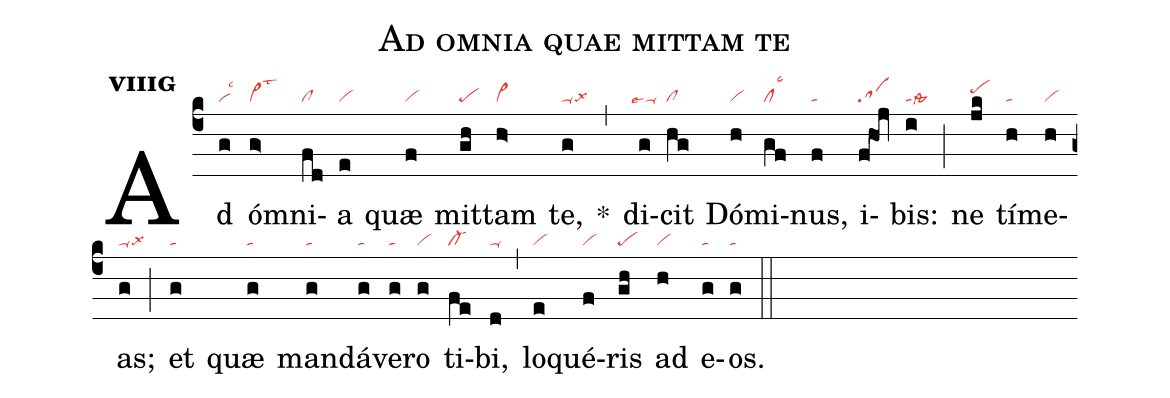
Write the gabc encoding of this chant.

name:Ad omnia quae mittam te;
office-part:an;
mode:8g;
nabc-lines:1;
%%
initial-style: 1;
name: Ad omnia quae mittam te ;
mode:8;
office-part: Antiphona;
annotation: Ant.;
annotation: viii g;
nabc-lines:1;
%%
(c4) Ad(g|vilsc3) óm(g>|vi>lst3)ni(fd|cl)a(e|vi) quæ(f|vi) mit(gh|pe)tam(h>|vi>) te,(g|ta-lsx3) <sp>*</sp>(,) di(g|``ta-lse4)cit(hg|cl) Dó(h|vi)mi(gf|cllsc3)nus,(f|ta) i(f@hoj|sa)bis:(i|talssta3) (;) ne(jk|pehi) tí(h|ta)me(h|vi)as;(g|ta-lsx3) (;) et(g|ta) quæ(g|ta) man(g|ta)dá(g|ta)ve(g|ta)ro(g|vi) ti(fe|cl-)bi,(d|ta-) (,) lo(e|vi)qué(f|vi)ris(gh|pe) ad(h|vi) e(g|ta)os.(g|ta) (::)
